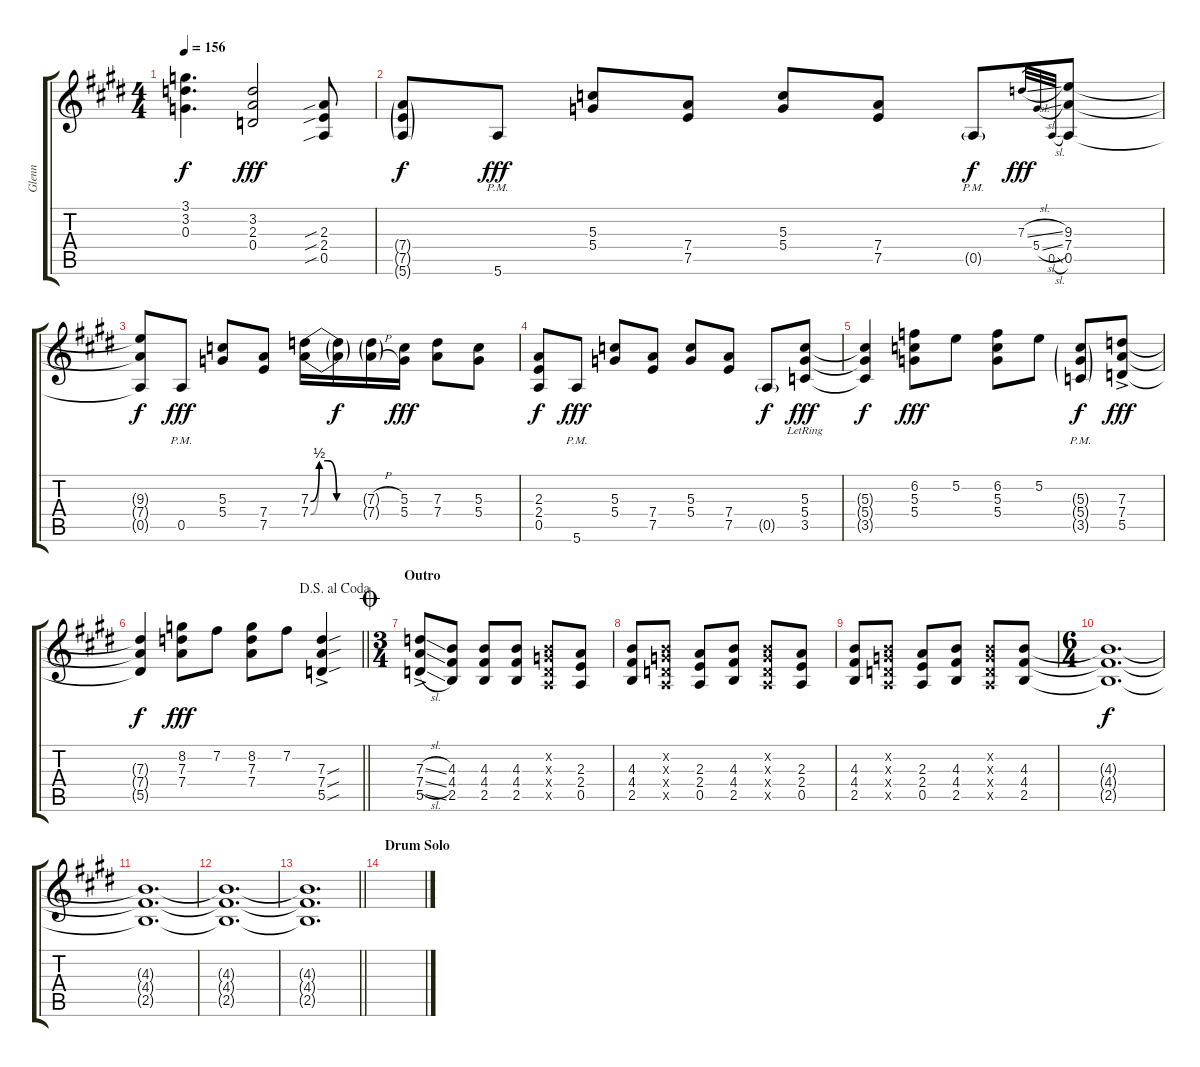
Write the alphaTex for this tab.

\track ("Glenn" "Glenn") {instrument overdrivenguitar}
\staff {score tabs}
\tuning (E4 B3 G3 D3 A2 E2) {hide}
\ts (4 4)
\tempo 156
\clef g2
\ks e
(3.1{t} 3.2{t} 0.3{t}).4{d dy f} (3.2 2.3 0.4).2{dy fff} (2.3{sib} 2.4{sib} 0.5{sib}).8 |
(7.4{g} 7.5{g} 5.6{g}).8{dy f} 5.6{pm}.8{dy fff} (5.3 5.4).8 (7.4 7.5).8 (5.3 5.4).8 (7.4 7.5).8 0.5{g pm}.8{dy f} 7.3{sl}.32{gr dy fff} 5.4{sl}.32{gr} 0.5{sl}.32{gr} (9.3 7.4 0.5).8 |
(9.3{t} 7.4{t} 0.5{t}).8{dy f} 0.5{pm}.8{dy fff} (5.3 5.4).8 (7.4 7.5).8 (7.3{be (custom 0 0 10 2 20 2 30 0 60 0)} 7.4{be (custom 0 0 10 2 20 2 30 0 60 0)}).16 (7.3{t} 7.4{t}).16{dy f} (7.3{h g} 7.4{h g}).16 (5.3 5.4).16{dy fff} (7.3 7.4).8 (5.3 5.4).8 |
(2.3 2.4 0.5).8{dy f} 5.6{pm}.8{dy fff} (5.3 5.4).8 (7.4 7.5).8 (5.3 5.4).8 (7.4 7.5).8 0.5{g}.8{dy f} (5.3{lr} 5.4{lr} 3.5{lr}).8{dy fff} |
(5.3{t} 5.4{t} 3.5{t}).4{dy f} (6.2 5.3 5.4).8{dy fff} 5.2.8 (6.2 5.3 5.4).8 5.2.8 (5.3{g pm} 5.4{g pm} 3.5{g pm}).8{dy f} (7.3{ac} 7.4{ac} 5.5{ac}).8{dy fff} |
\jump dalsegnoalcoda
\barLineRight lightlight
(7.3{t} 7.4{t} 5.5{t}).4{dy f} (8.2 7.3 7.4).8{dy fff} 7.2.8 (8.2 7.3 7.4).8 7.2.8 (7.3{sou ac} 7.4{sou ac} 5.5{sou ac}).4 |
\ts (3 4)
\section ("" "Outro")
\jump coda
(7.3{sl ac} 7.4{sl ac} 5.5{sl ac}).8 (4.3 4.4 2.5).8 (4.3 4.4 2.5).8 (4.3 4.4 2.5).8 (0.2{x} 0.3{x} 0.4{x} 0.5{x}).8 (2.3 2.4 0.5).8 |
(4.3 4.4 2.5).8 (0.2{x} 0.3{x} 0.4{x} 0.5{x}).8 (2.3 2.4 0.5).8 (4.3 4.4 2.5).8 (0.2{x} 0.3{x} 0.4{x} 0.5{x}).8 (2.3 2.4 0.5).8 |
(4.3 4.4 2.5).8 (0.2{x} 0.3{x} 0.4{x} 0.5{x}).8 (2.3 2.4 0.5).8 (4.3 4.4 2.5).8 (0.2{x} 0.3{x} 0.4{x} 0.5{x}).8 (4.3 4.4 2.5).8{volume 0} |
\ts (6 4)
(4.3{t} 4.4{t} 2.5{t}).1{d dy f} |
(4.3{t} 4.4{t} 2.5{t}).1{d} |
(4.3{t} 4.4{t} 2.5{t}).1{d} |
\barLineRight lightlight
(4.3{t} 4.4{t} 2.5{t}).1{d} |
\section ("" "Drum Solo")
